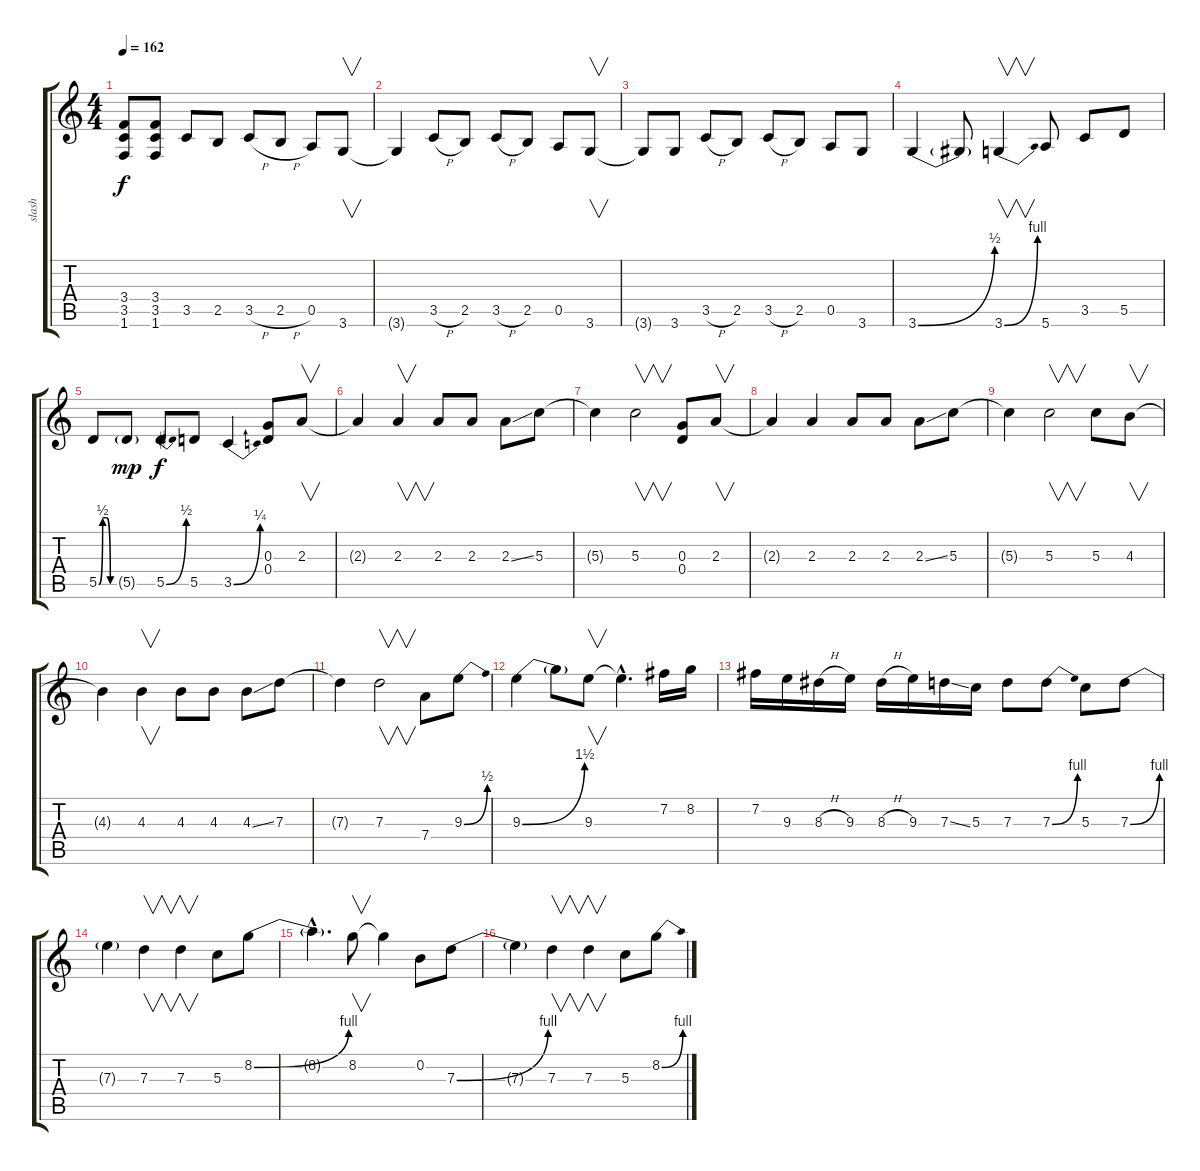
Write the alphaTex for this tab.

\track ("slash" "slash") {instrument distortionguitar}
\staff {score tabs}
\tuning (E4 B3 G3 D3 A2 E2) {hide}
\ts (4 4)
\tempo 162
\clef g2
\ks c
(3.4{t} 3.5{t} 1.6{t}).8{dy f} (3.4 3.5 1.6).8 3.5.8 2.5.8 3.5{h}.8 2.5{h}.8 0.5.8 3.6.8{v} |
3.6{t}.4 3.5{h}.8 2.5.8 3.5{h}.8 2.5.8 0.5.8 3.6.8{v} |
3.6{t}.8 3.6.8 3.5{h}.8 2.5.8 3.5{h}.8 2.5.8 0.5.8 3.6.8 |
3.6{be (bend 0 0 60 2)}.4 3.6{t}.8 3.6{be (bend 0 0 60 4)}.4{v} 5.6.8 3.5.8 5.5.8 |
5.5{be (custom 0 0 15 2 30 2 45 0 60 0)}.8 5.5{g}.8{dy mp} 5.5{be (bend 0 0 60 2)}.8{dy f} 5.5.8 3.5{be (bend 0 0 60 1)}.4 (0.3 0.4).8 2.3.8{v} |
2.3{t}.4 2.3.4{v} 2.3.8 2.3.8 2.3{ss}.8 5.3.8 |
5.3{t}.4 5.3.2{v} (0.3 0.4).8 2.3.8{v} |
2.3{t}.4 2.3.4 2.3.8 2.3.8 2.3{ss}.8 5.3.8 |
5.3{t}.4 5.3.2{v} 5.3.8 4.3.8{v} |
4.3{t}.4 4.3.4{v} 4.3.8 4.3.8 4.3{ss}.8 7.3.8 |
7.3{t}.4 7.3.2{v} 7.4.8 9.3{be (bend 0 0 60 2)}.8 |
9.3{be (bend 0 0 60 6)}.4 9.3{t}.8 9.3.8{v} 9.3{hac t}.4{d} 7.2.16 8.2.16 |
7.2.16 9.3.16 8.3{h}.16 9.3.16 8.3{h}.16 9.3.16 7.3{ss}.16 5.3.16 7.3.8 7.3{be (bend 0 0 60 4)}.8 5.3.8 7.3{be (bend 0 0 60 4)}.8 |
7.3{t}.4 7.3.4{v} 7.3.4{v} 5.3.8 8.2{be (bend 0 0 60 4)}.8 |
8.2{hac t}.4{d} 8.2.8{v} 8.2{t}.4 0.2.8 7.3{be (bend 0 0 60 4)}.8 |
7.3{t}.4 7.3.4{v} 7.3.4{v} 5.3.8 8.2{be (bend 0 0 60 4)}.8
